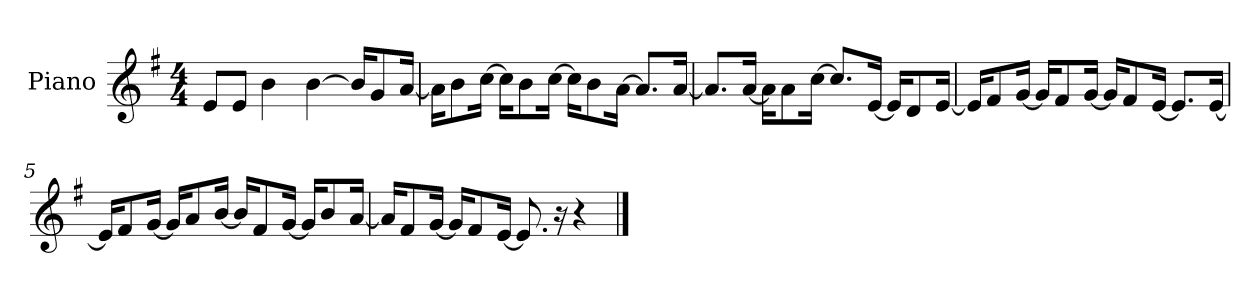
**kern
*part1
*staff1
*I"Piano
*I'P-no
*clefG2
*k[f#]
*M4/4
*MM90
=1
8e/L
8e/J
4b\
[4b\
16b/KL]
8g/
[16a/Jk
=2
16a\KL]
8b\
[16cc\Jk
16cc\KL]
8b\
[16cc\Jk
16cc\KL]
8b\
[16a\Jk
8.a/L]
[16a/Jk
=3
8.a/L]
[16a/Jk
16a\KL]
8a\
[16cc\Jk
8.cc/L]
[16e/Jk
16e/KL]
8d/
[16e/Jk
=4
16e/KL]
8f#/
[16g/Jk
16g/KL]
8f#/
[16g/Jk
16g/KL]
8f#/
[16e/Jk
8.e/L]
[16e/Jk
!!LO:LB:g=z
=5
16e/KL]
8f#/
[16g/Jk
16g/KL]
8a/
[16b/Jk
16b/KL]
8f#/
[16g/Jk
16g/KL]
8b/
[16a/Jk
=6
16a/KL]
8f#/
[16g/Jk
16g/KL]
8f#/
[16e/Jk
8.e/]
16r
4r
==
*-
